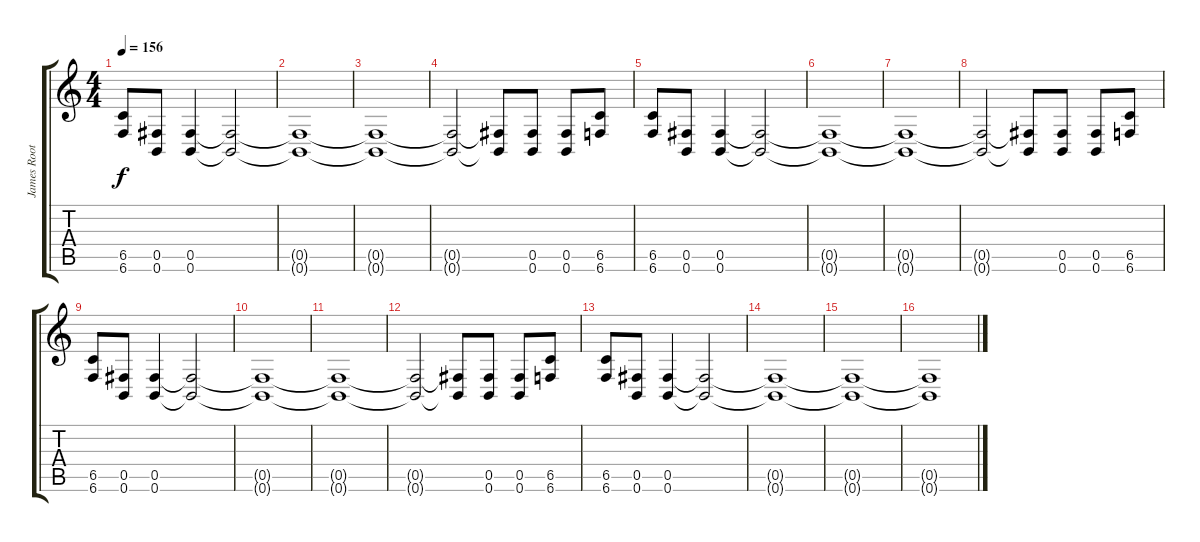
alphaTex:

\track ("James Root" "James Root") {instrument distortionguitar}
\staff {score tabs}
\tuning (Db4 Ab3 E3 B2 Gb2 B1) {hide}
\ts (4 4)
\tempo 156
\clef g2
\ks c
(6.5 6.6).8{dy f} (0.5 0.6).8 (0.5 0.6).4 (0.5{t} 0.6{t}).2 |
(0.5{t} 0.6{t}).1 |
(0.5{t} 0.6{t}).1 |
(0.5{t} 0.6{t}).2 (0.5{t} 0.6{t}).8 (0.5 0.6).8 (0.5 0.6).8 (6.5 6.6).8 |
(6.5 6.6).8 (0.5 0.6).8 (0.5 0.6).4 (0.5{t} 0.6{t}).2 |
(0.5{t} 0.6{t}).1 |
(0.5{t} 0.6{t}).1 |
(0.5{t} 0.6{t}).2 (0.5{t} 0.6{t}).8 (0.5 0.6).8 (0.5 0.6).8 (6.5 6.6).8 |
(6.5 6.6).8 (0.5 0.6).8 (0.5 0.6).4 (0.5{t} 0.6{t}).2 |
(0.5{t} 0.6{t}).1 |
(0.5{t} 0.6{t}).1 |
(0.5{t} 0.6{t}).2 (0.5{t} 0.6{t}).8 (0.5 0.6).8 (0.5 0.6).8 (6.5 6.6).8 |
(6.5 6.6).8 (0.5 0.6).8 (0.5 0.6).4 (0.5{t} 0.6{t}).2 |
(0.5{t} 0.6{t}).1 |
(0.5{t} 0.6{t}).1 |
(0.5{t} 0.6{t}).1
